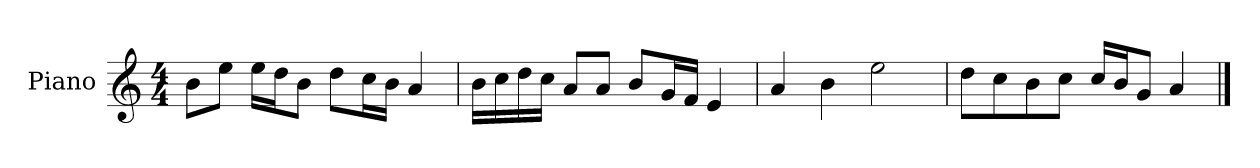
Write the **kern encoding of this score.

**kern
*part1
*staff1
*I"Piano
*I'P-no
*clefG2
*k[]
*M4/4
*MM90
=1
8b\L
8ee\J
16ee\LL
16dd\J
8b\J
8dd\L
16cc\L
16b\JJ
4a/
=2
16b\LL
16cc\
16dd\
16cc\JJ
8a/L
8a/J
8b/L
16g/L
16f/JJ
4e/
=3
4a/
4b\
2ee\
=4
8dd\L
8cc\
8b\
8cc\J
16cc/LL
16b/J
8g/J
4a/
==
*-
